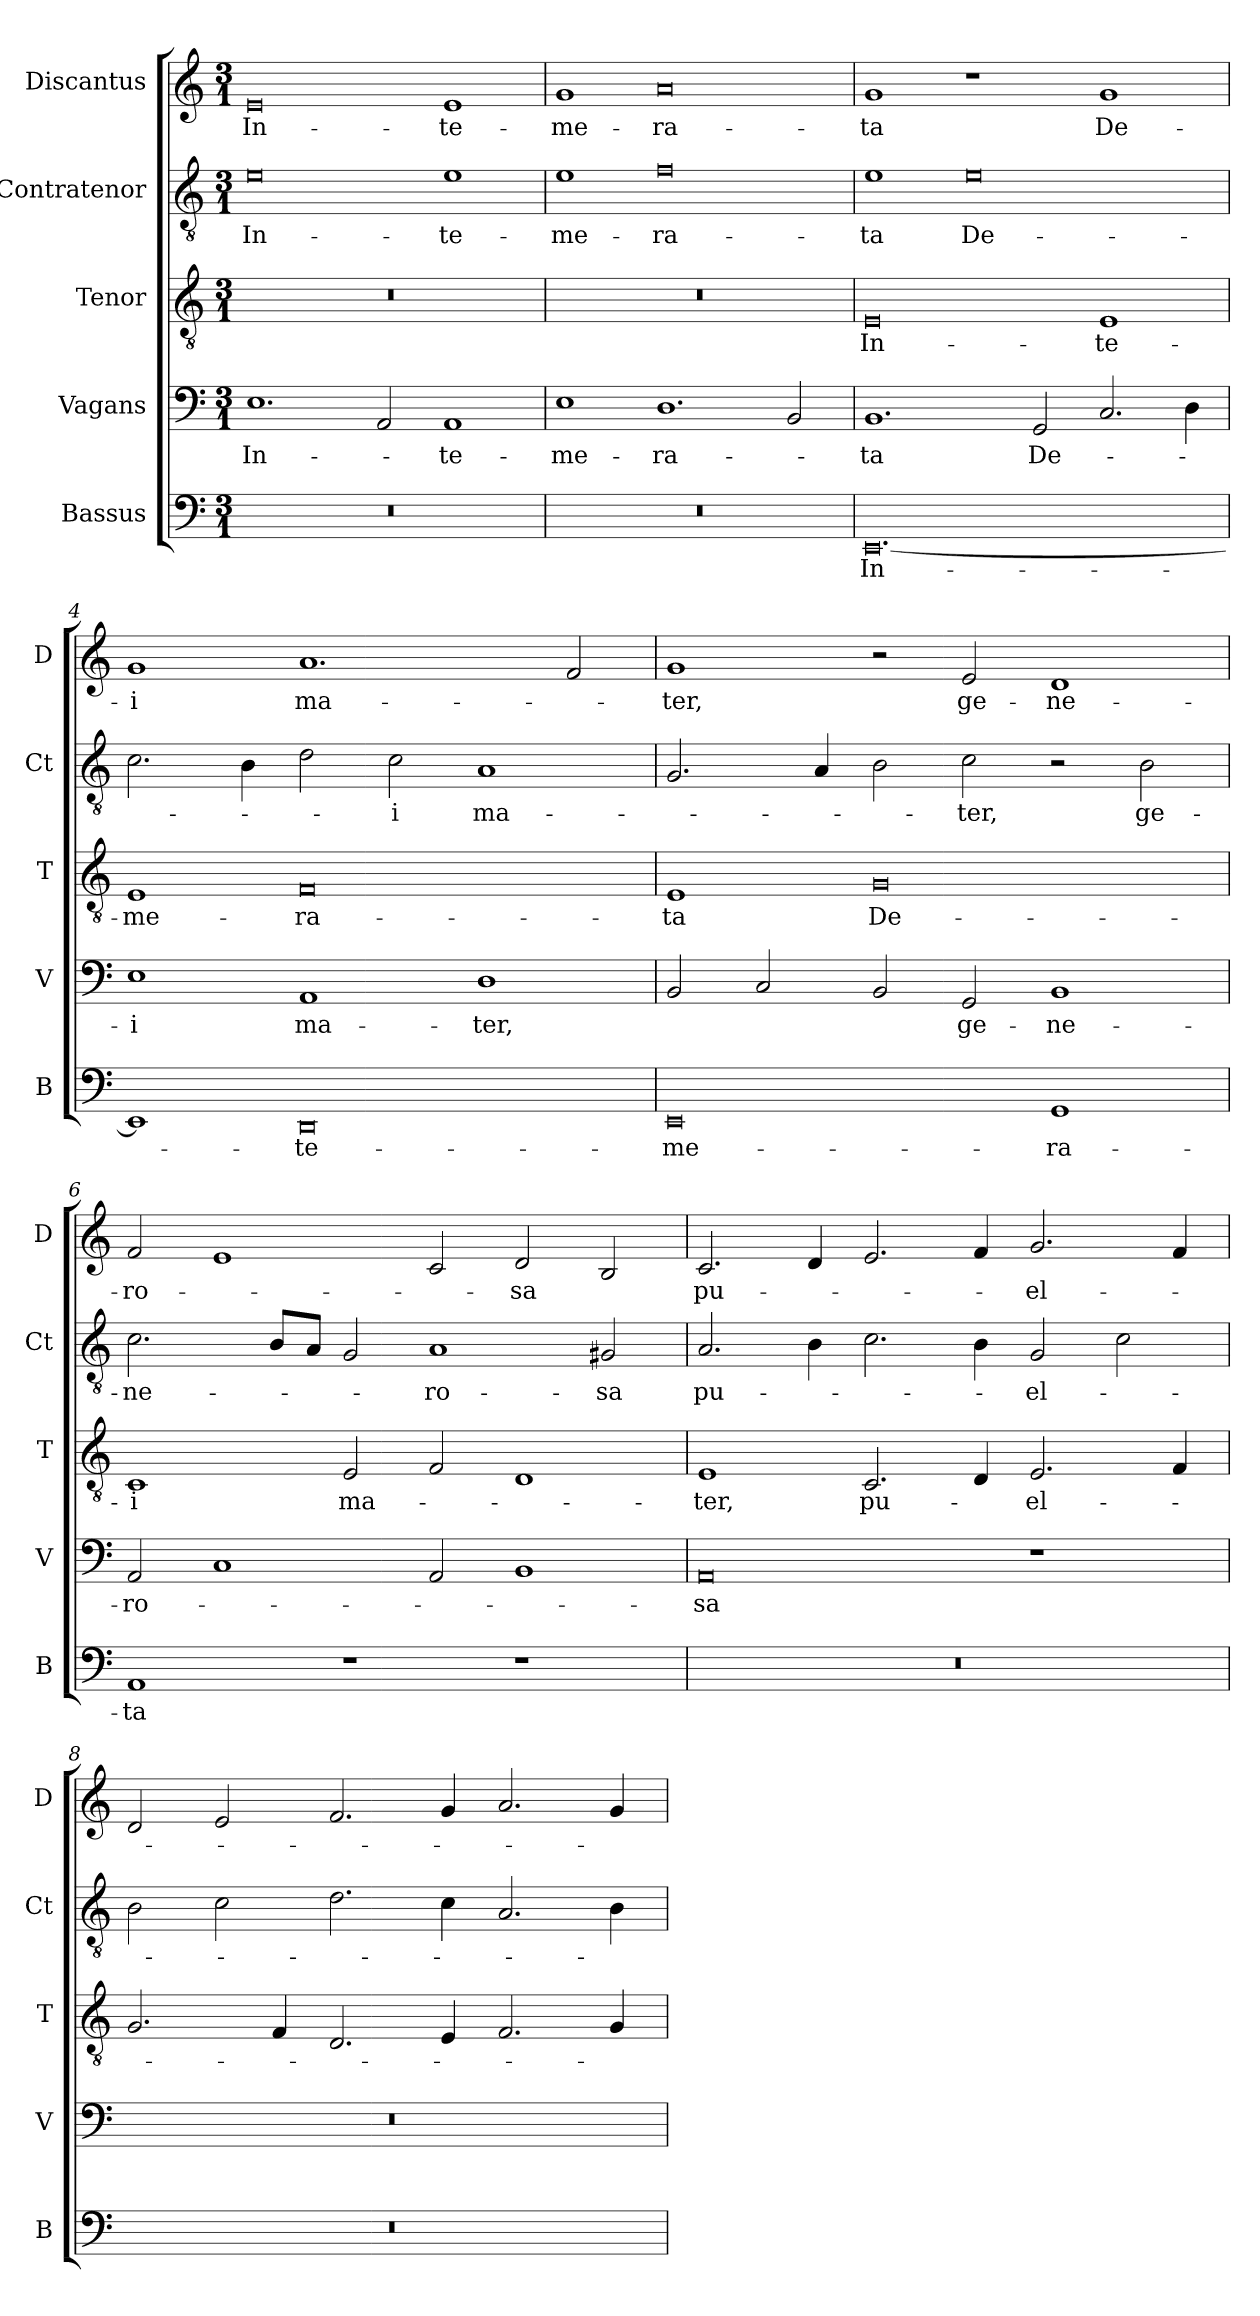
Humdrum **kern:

**kern	**text	**kern	**text	**kern	**text	**kern	**text	**kern	**text
*part5	*part5	*part4	*part4	*part3	*part3	*part2	*part2	*part1	*part1
*staff5	*staff5	*staff4	*staff4	*staff3	*staff3	*staff2	*staff2	*staff1	*staff1
*I"Bassus	*	*I"Vagans	*	*I"Tenor	*	*I"Contratenor	*	*I"Discantus	*
*I'B	*	*I'V	*	*I'T	*	*I'Ct	*	*I'D	*
*clefF4	*	*clefF4	*	*clefGv2	*	*clefGv2	*	*clefG2	*
*k[]	*	*k[]	*	*k[]	*	*k[]	*	*k[]	*
*M3/1	*	*M3/1	*	*M3/1	*	*M3/1	*	*M3/1	*
=1	=1	=1	=1	=1	=1	=1	=1	=1	=1
0.r	.	1.E	In-	0.r	.	0e	In-	0e	In-
.	.	2AA/	.	.	.	.	.	.	.
.	.	1AA	-te-	.	.	1e	-te-	1e	-te-
=2	=2	=2	=2	=2	=2	=2	=2	=2	=2
0.r	.	1E	-me-	0.r	.	1e	-me-	1g	-me-
.	.	1.D	-ra-	.	.	0f	-ra-	0a	-ra-
.	.	2BB/	.	.	.	.	.	.	.
=3	=3	=3	=3	=3	=3	=3	=3	=3	=3
[0.EE	In-	1.BB	-ta	0E	In-	1e	-ta	1g	-ta
.	.	.	.	.	.	0e	De-	1r	.
.	.	2GG/	De-	.	.	.	.	.	.
.	.	2.C/	.	1E	-te-	.	.	1g	De-
.	.	4D\	.	.	.	.	.	.	.
=4	=4	=4	=4	=4	=4	=4	=4	=4	=4
1EE]	.	1E	-i	1E	-me-	2.c\	.	1g	-i
.	.	.	.	.	.	4B\	.	.	.
0DD	-te-	1AA	ma-	0F	-ra-	2d\	.	1.a	ma-
.	.	.	.	.	.	2c\	-i	.	.
.	.	1D	-ter,	.	.	1A	ma-	.	.
.	.	.	.	.	.	.	.	2f/	.
=5	=5	=5	=5	=5	=5	=5	=5	=5	=5
0EE	-me-	2BB/	.	1E	-ta	2.G/	.	1g	-ter,
.	.	2C/	.	.	.	.	.	.	.
.	.	.	.	.	.	4A/	.	.	.
.	.	2BB/	.	0G	De-	2B\	.	2r	.
.	.	2GG/	ge-	.	.	2c\	-ter,	2e/	ge-
1GG	-ra-	1BB	-ne-	.	.	2r	.	1d	-ne-
.	.	.	.	.	.	2B\	ge-	.	.
=6	=6	=6	=6	=6	=6	=6	=6	=6	=6
1AA	-ta	2AA/	-ro-	1C	-i	2.c\	-ne-	2f/	-ro-
.	.	1C	.	.	.	.	.	1e	.
.	.	.	.	.	.	8B/L	.	.	.
.	.	.	.	.	.	8A/J	.	.	.
1r	.	.	.	2E/	ma-	2G/	.	.	.
.	.	2AA/	.	2F/	.	1A	-ro-	2c/	.
1r	.	1BB	.	1D	.	.	.	2d/	-sa
.	.	.	.	.	.	2G#X/	-sa	2B/	.
=7	=7	=7	=7	=7	=7	=7	=7	=7	=7
0.r	.	0AA	-sa	1E	-ter,	2.A/	pu-	2.c/	pu-
.	.	.	.	.	.	4B\	.	4d/	.
.	.	.	.	2.C/	pu-	2.c\	.	2.e/	.
.	.	.	.	4D/	.	4B\	.	4f/	.
.	.	1r	.	2.E/	-el-	2G/	-el-	2.g/	-el-
.	.	.	.	.	.	2c\	.	.	.
.	.	.	.	4F/	.	.	.	4f/	.
=8	=8	=8	=8	=8	=8	=8	=8	=8	=8
0.r	.	0.r	.	2.G/	.	2B\	.	2d/	.
.	.	.	.	.	.	2c\	.	2e/	.
.	.	.	.	4F/	.	.	.	.	.
.	.	.	.	2.D/	.	2.d\	.	2.f/	.
.	.	.	.	4E/	.	4c\	.	4g/	.
.	.	.	.	2.F/	.	2.A/	.	2.a/	.
.	.	.	.	4G/	.	4B\	.	4g/	.
=	=	=	=	=	=	=	=	=	=
*-	*-	*-	*-	*-	*-	*-	*-	*-	*-
